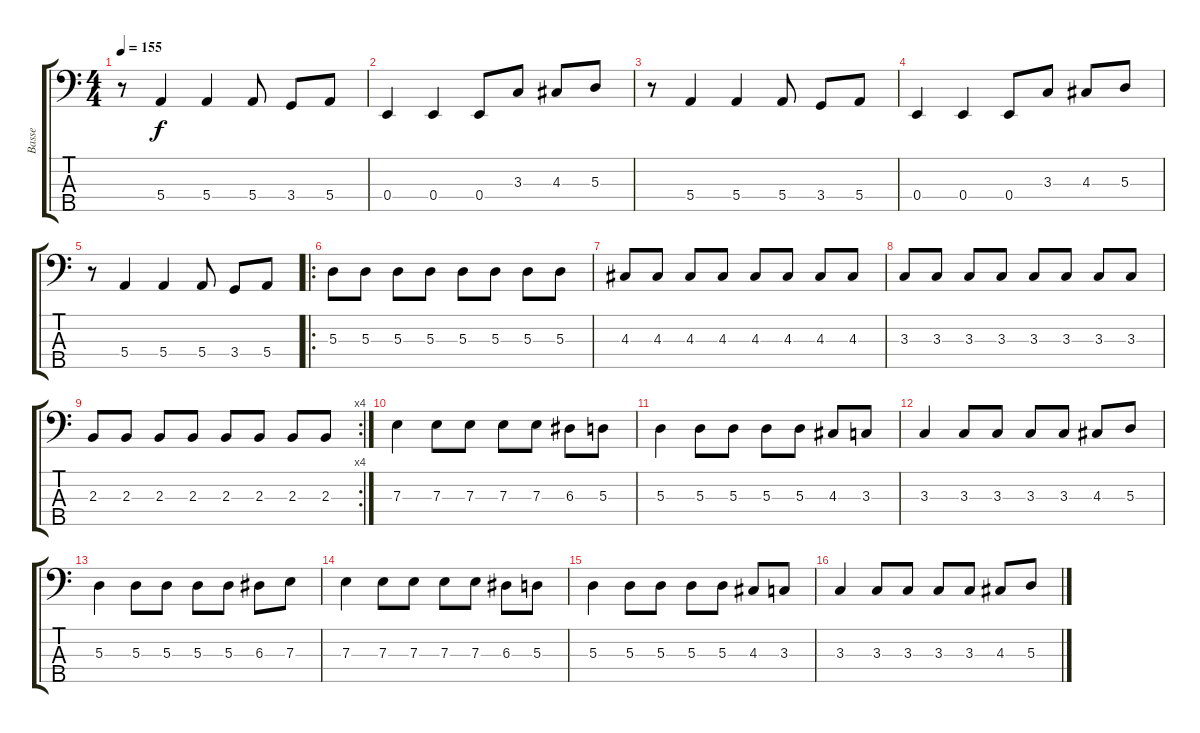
\track ("Basse" "Basse") {instrument electricbasspick}
\staff {score tabs}
\tuning (G2 D2 A1 E1 B0) {hide}
\ts (4 4)
\tempo 155
\clef f4
\ks c
r.8{dy f} 5.4.4 5.4.4 5.4.8 3.4.8 5.4.8 |
0.4.4 0.4.4 0.4.8 3.3.8 4.3.8 5.3.8 |
r.8 5.4.4 5.4.4 5.4.8 3.4.8 5.4.8 |
0.4.4 0.4.4 0.4.8 3.3.8 4.3.8 5.3.8 |
r.8 5.4.4 5.4.4 5.4.8 3.4.8 5.4.8 |
\ro
5.3.8 5.3.8 5.3.8 5.3.8 5.3.8 5.3.8 5.3.8 5.3.8 |
4.3.8 4.3.8 4.3.8 4.3.8 4.3.8 4.3.8 4.3.8 4.3.8 |
3.3.8 3.3.8 3.3.8 3.3.8 3.3.8 3.3.8 3.3.8 3.3.8 |
\rc 4
2.3.8 2.3.8 2.3.8 2.3.8 2.3.8 2.3.8 2.3.8 2.3.8 |
7.3.4 7.3.8 7.3.8 7.3.8 7.3.8 6.3.8 5.3.8 |
5.3.4 5.3.8 5.3.8 5.3.8 5.3.8 4.3.8 3.3.8 |
3.3.4 3.3.8 3.3.8 3.3.8 3.3.8 4.3.8 5.3.8 |
5.3.4 5.3.8 5.3.8 5.3.8 5.3.8 6.3.8 7.3.8 |
7.3.4 7.3.8 7.3.8 7.3.8 7.3.8 6.3.8 5.3.8 |
5.3.4 5.3.8 5.3.8 5.3.8 5.3.8 4.3.8 3.3.8 |
3.3.4 3.3.8 3.3.8 3.3.8 3.3.8 4.3.8 5.3.8
